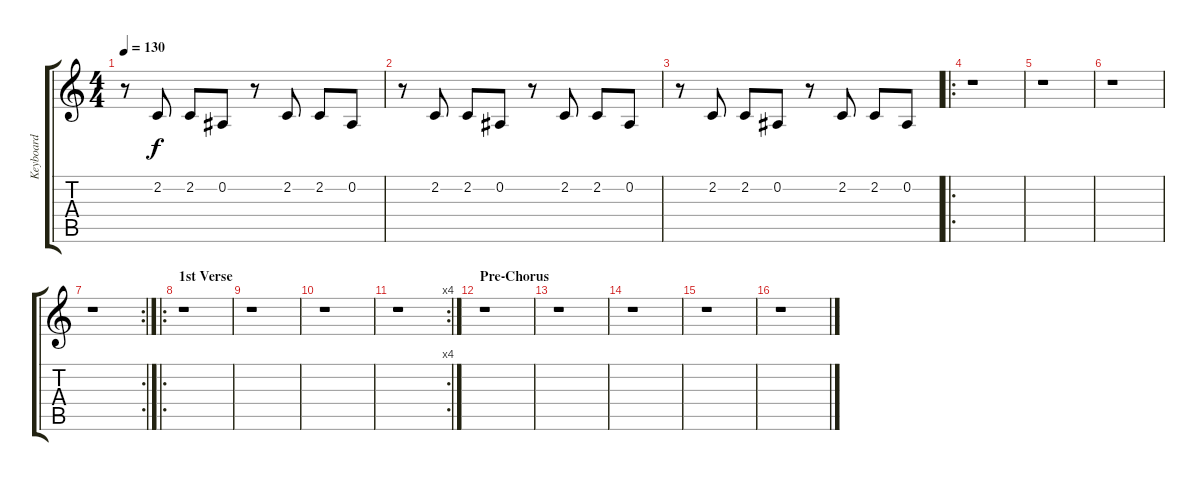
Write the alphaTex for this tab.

\track ("Keyboard" "Keyboard") {instrument stringensemble2}
\staff {score tabs}
\tuning (Eb4 Bb3 Gb3 Db3 Ab2 Eb2) {hide}
\ts (4 4)
\tempo 130
\clef g2
\ks c
r.8{dy f} 2.2.8 2.2.8 0.2.8 r.8 2.2.8 2.2.8 0.2.8 |
r.8 2.2.8 2.2.8 0.2.8 r.8 2.2.8 2.2.8 0.2.8 |
r.8 2.2.8 2.2.8 0.2.8 r.8 2.2.8 2.2.8 0.2.8 |
\ro
r.1 |
r.1 |
r.1 |
\rc 2
r.1 |
\ro
\section ("" "1st Verse")
r.1 |
r.1 |
r.1 |
\rc 4
r.1 |
\section ("" "Pre-Chorus")
r.1 |
r.1 |
r.1 |
r.1 |
r.1
